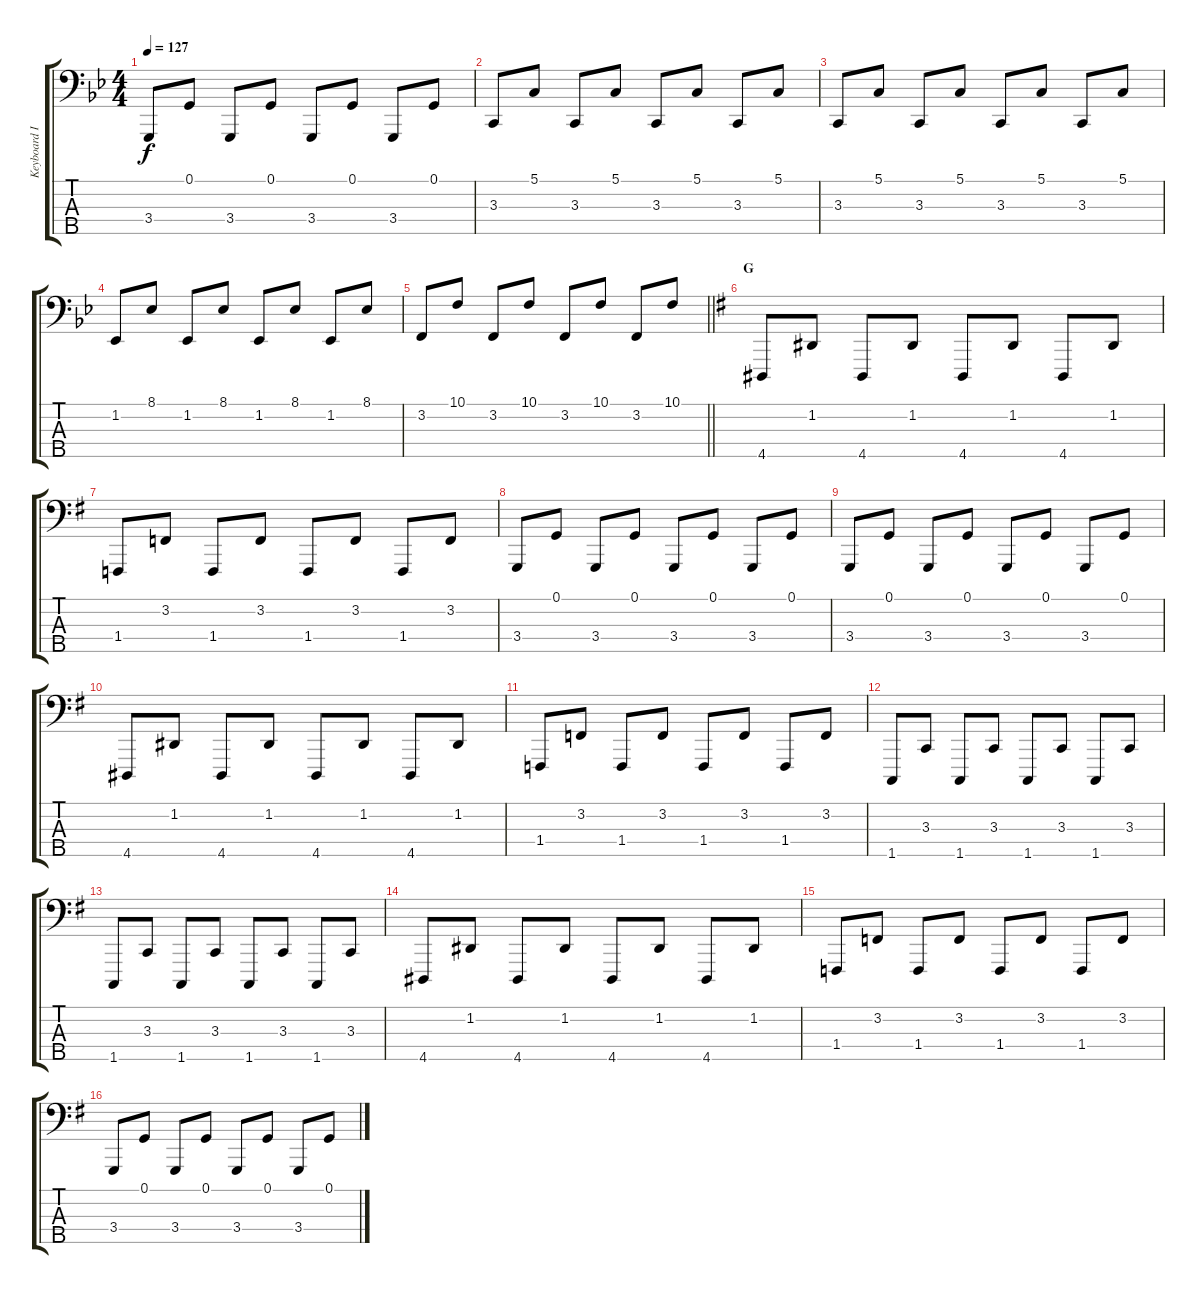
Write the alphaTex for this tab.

\track ("Keyboard II" "Keyboard I") {instrument lead8bassandlead}
\staff {score tabs}
\tuning (G2 D2 A1 E1 B0) {hide}
\ts (4 4)
\tempo 127
\clef f4
\ks bb
3.4.8{dy f} 0.1.8 3.4.8 0.1.8 3.4.8 0.1.8 3.4.8 0.1.8 |
3.3.8 5.1.8 3.3.8 5.1.8 3.3.8 5.1.8 3.3.8 5.1.8 |
3.3.8 5.1.8 3.3.8 5.1.8 3.3.8 5.1.8 3.3.8 5.1.8 |
1.2.8 8.1.8 1.2.8 8.1.8 1.2.8 8.1.8 1.2.8 8.1.8 |
\barLineRight lightlight
3.2.8 10.1.8 3.2.8 10.1.8 3.2.8 10.1.8 3.2.8 10.1.8 |
\section ("" "G")
\ks g
4.5.8 1.2.8 4.5.8 1.2.8 4.5.8 1.2.8 4.5.8 1.2.8 |
1.4.8 3.2.8 1.4.8 3.2.8 1.4.8 3.2.8 1.4.8 3.2.8 |
3.4.8 0.1.8 3.4.8 0.1.8 3.4.8 0.1.8 3.4.8 0.1.8 |
3.4.8 0.1.8 3.4.8 0.1.8 3.4.8 0.1.8 3.4.8 0.1.8 |
4.5.8 1.2.8 4.5.8 1.2.8 4.5.8 1.2.8 4.5.8 1.2.8 |
1.4.8 3.2.8 1.4.8 3.2.8 1.4.8 3.2.8 1.4.8 3.2.8 |
1.5.8 3.3.8 1.5.8 3.3.8 1.5.8 3.3.8 1.5.8 3.3.8 |
1.5.8 3.3.8 1.5.8 3.3.8 1.5.8 3.3.8 1.5.8 3.3.8 |
4.5.8 1.2.8 4.5.8 1.2.8 4.5.8 1.2.8 4.5.8 1.2.8 |
1.4.8 3.2.8 1.4.8 3.2.8 1.4.8 3.2.8 1.4.8 3.2.8 |
3.4.8 0.1.8 3.4.8 0.1.8 3.4.8 0.1.8 3.4.8 0.1.8
